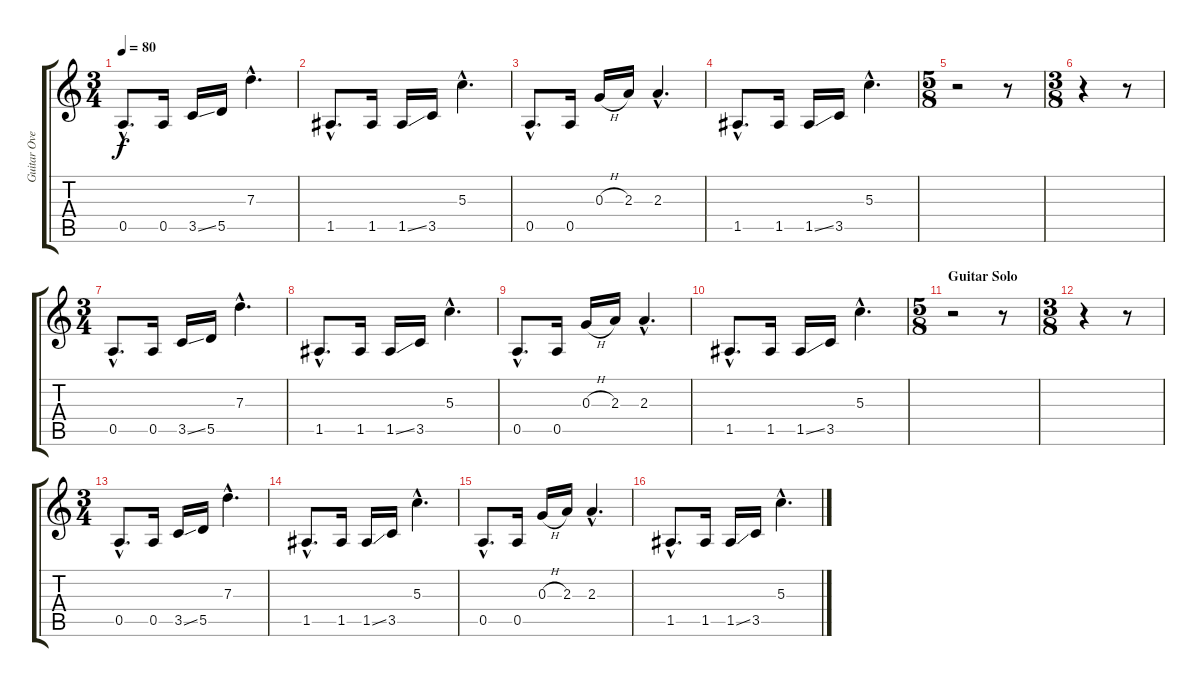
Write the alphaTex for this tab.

\track ("Guitar Overdub" "Guitar Ove") {instrument overdrivenguitar}
\staff {score tabs}
\tuning (E4 B3 G3 D3 A2 D2) {hide}
\ts (3 4)
\tempo 80
\clef g2
\ks c
0.5{hac}.8{d dy f} 0.5.16 3.5{ss}.16 5.5.16 7.3{hac}.4{d} |
1.5{hac}.8{d} 1.5.16 1.5{ss}.16 3.5.16 5.3{hac}.4{d} |
0.5{hac}.8{d} 0.5.16 0.3{h}.16 2.3.16 2.3{hac}.4{d} |
1.5{hac}.8{d} 1.5.16 1.5{ss}.16 3.5.16 5.3{hac}.4{d} |
\ts (5 8)
r.2 r.8 |
\ts (3 8)
r.4 r.8 |
\ts (3 4)
0.5{hac}.8{d} 0.5.16 3.5{ss}.16 5.5.16 7.3{hac}.4{d} |
1.5{hac}.8{d} 1.5.16 1.5{ss}.16 3.5.16 5.3{hac}.4{d} |
0.5{hac}.8{d} 0.5.16 0.3{h}.16 2.3.16 2.3{hac}.4{d} |
1.5{hac}.8{d} 1.5.16 1.5{ss}.16 3.5.16 5.3{hac}.4{d} |
\ts (5 8)
\section ("" "Guitar Solo")
r.2 r.8 |
\ts (3 8)
r.4 r.8 |
\ts (3 4)
0.5{hac}.8{d} 0.5.16 3.5{ss}.16 5.5.16 7.3{hac}.4{d} |
1.5{hac}.8{d} 1.5.16 1.5{ss}.16 3.5.16 5.3{hac}.4{d} |
0.5{hac}.8{d} 0.5.16 0.3{h}.16 2.3.16 2.3{hac}.4{d} |
1.5{hac}.8{d} 1.5.16 1.5{ss}.16 3.5.16 5.3{hac}.4{d}
